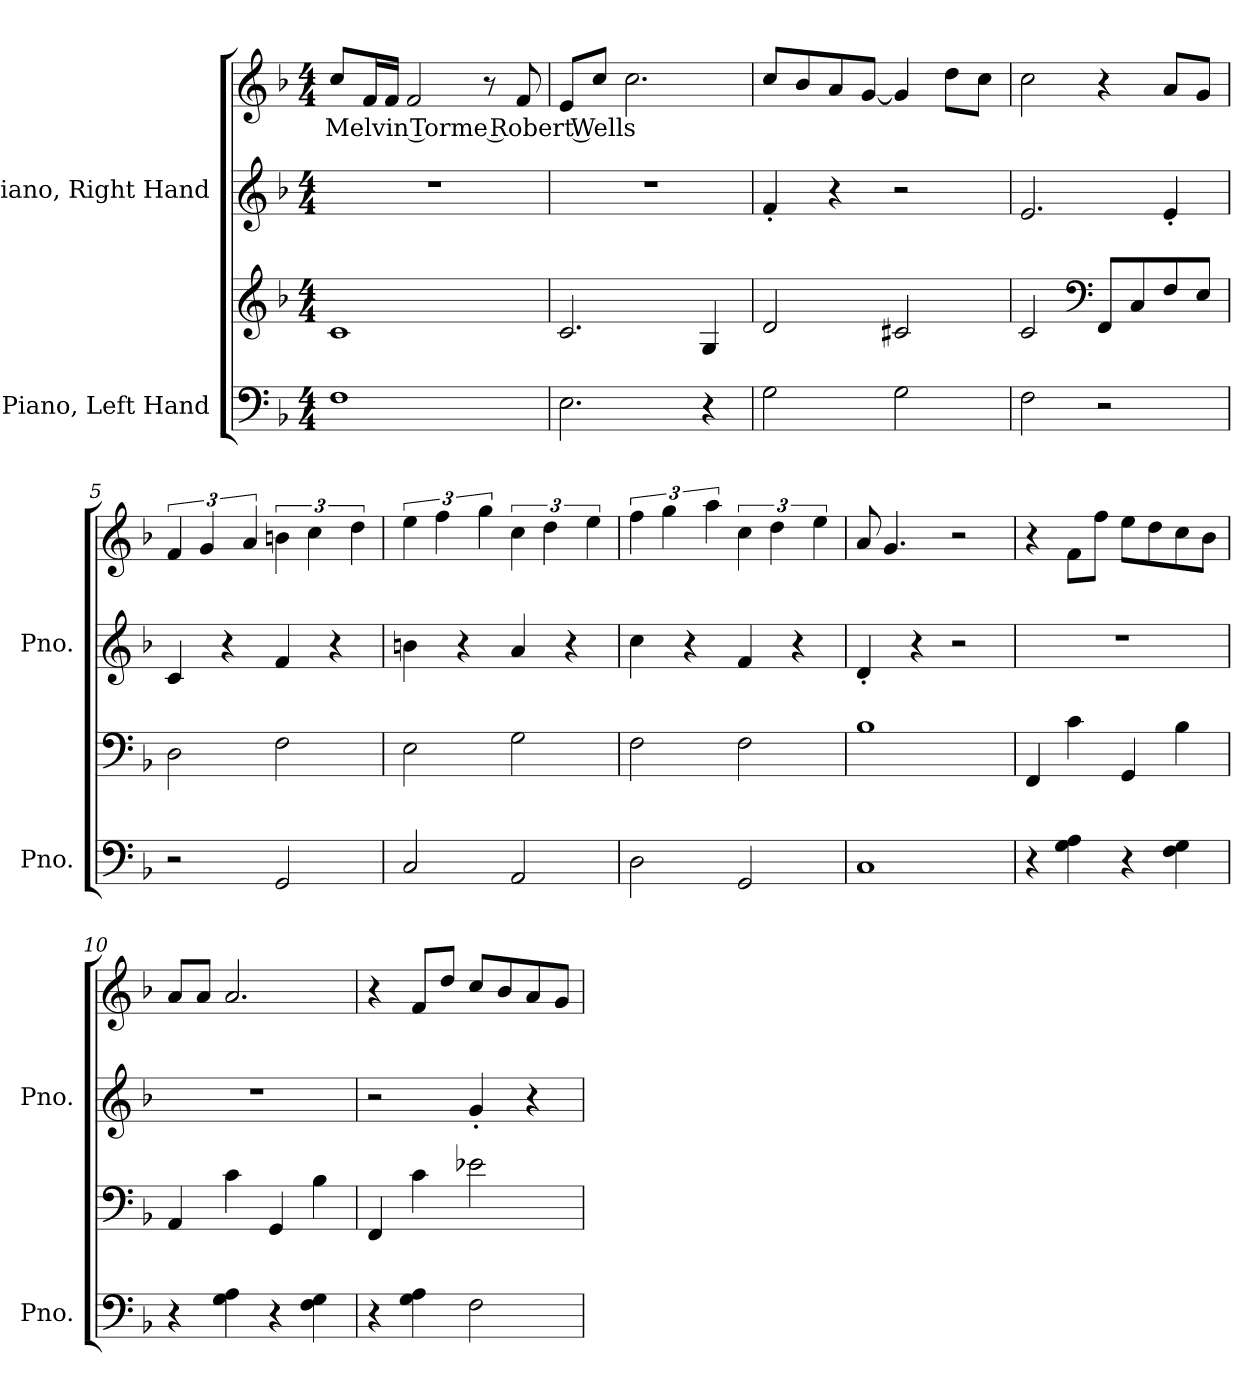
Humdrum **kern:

**kern	**kern	**kern	**kern	**text
*part2	*part2	*part1	*part1	*part1
*staff4	*staff3	*staff2	*staff1	*staff1
*I"Piano, Left Hand	*	*I"Piano, Right Hand	*	*
*I'Pno.	*	*I'Pno.	*	*
*clefF4	*clefG2	*clefG2	*clefG2	*
*k[b-]	*k[b-]	*k[b-]	*k[b-]	*
*M4/4	*M4/4	*M4/4	*M4/4	*
*MM100	*MM100	*MM100	*MM100	*
=1	=1	=1	=1	=1
!	!	!	!	!LO:LY:b
1F	1c	1r	8cc/L	Melvin Torme Robert Wells
.	.	.	16f/L	.
.	.	.	16f/JJ	.
.	.	.	2f/	.
.	.	.	8r	.
.	.	.	8f/	.
=2	=2	=2	=2	=2
2.E\	2.c/	1r	8e/L	.
.	.	.	8cc/J	.
.	.	.	2.cc\	.
4r	4G/	.	.	.
=3	=3	=3	=3	=3
2G\	2d/	4f'/	8cc/L	.
.	.	.	8b-/	.
.	.	4r	8a/	.
.	.	.	[8g/J	.
2G\	2c#X/	2r	4g/]	.
.	.	.	8dd\L	.
.	.	.	8cc\J	.
!!LO:LB:g=z
=4	=4	=4	=4	=4
2F\	2c/	2.e/	2cc\	.
*	*clefF4	*	*	*
2r	8FF/L	.	4r	.
.	8C/	.	.	.
.	8F/	4e'/	8a/L	.
.	8E/J	.	8g/J	.
=5	=5	=5	=5	=5
2r	2D\	4c/	6f/	.
.	.	.	6g/	.
.	.	4r	.	.
.	.	.	6a/	.
2GG/	2F\	4f/	6bn\	.
.	.	.	6cc\	.
.	.	4r	.	.
.	.	.	6dd\	.
=6	=6	=6	=6	=6
2C/	2E\	4bn\	6ee\	.
.	.	.	6ff\	.
.	.	4r	.	.
.	.	.	6gg\	.
2AA/	2G\	4a/	6cc\	.
.	.	.	6dd\	.
.	.	4r	.	.
.	.	.	6ee\	.
=7	=7	=7	=7	=7
2D\	2F\	4cc\	6ff\	.
.	.	.	6gg\	.
.	.	4r	.	.
.	.	.	6aa\	.
2GG/	2F\	4f/	6cc\	.
.	.	.	6dd\	.
.	.	4r	.	.
.	.	.	6ee\	.
=8	=8	=8	=8	=8
1C	1B-	4d'/	8a/	.
.	.	.	4.g/	.
.	.	4r	.	.
.	.	2r	2r	.
=9	=9	=9	=9	=9
4r	4FF/	1r	4r	.
4G\ 4A\	4c\	.	8f\L	.
.	.	.	8ff\J	.
4r	4GG/	.	8ee\L	.
.	.	.	8dd\	.
4F\ 4G\	4B-\	.	8cc\	.
.	.	.	8b-\J	.
!!LO:LB:g=z
=10	=10	=10	=10	=10
4r	4AA/	1r	8a/L	.
.	.	.	8a/J	.
4G\ 4A\	4c\	.	2.a/	.
4r	4GG/	.	.	.
4F\ 4G\	4B-\	.	.	.
=11	=11	=11	=11	=11
4r	4FF/	2r	4r	.
4G\ 4A\	4c\	.	8f/L	.
.	.	.	8dd/J	.
2F\	2e-X\	4g'/	8cc/L	.
.	.	.	8b-/	.
.	.	4r	8a/	.
.	.	.	8g/J	.
=	=	=	=	=
*-	*-	*-	*-	*-
